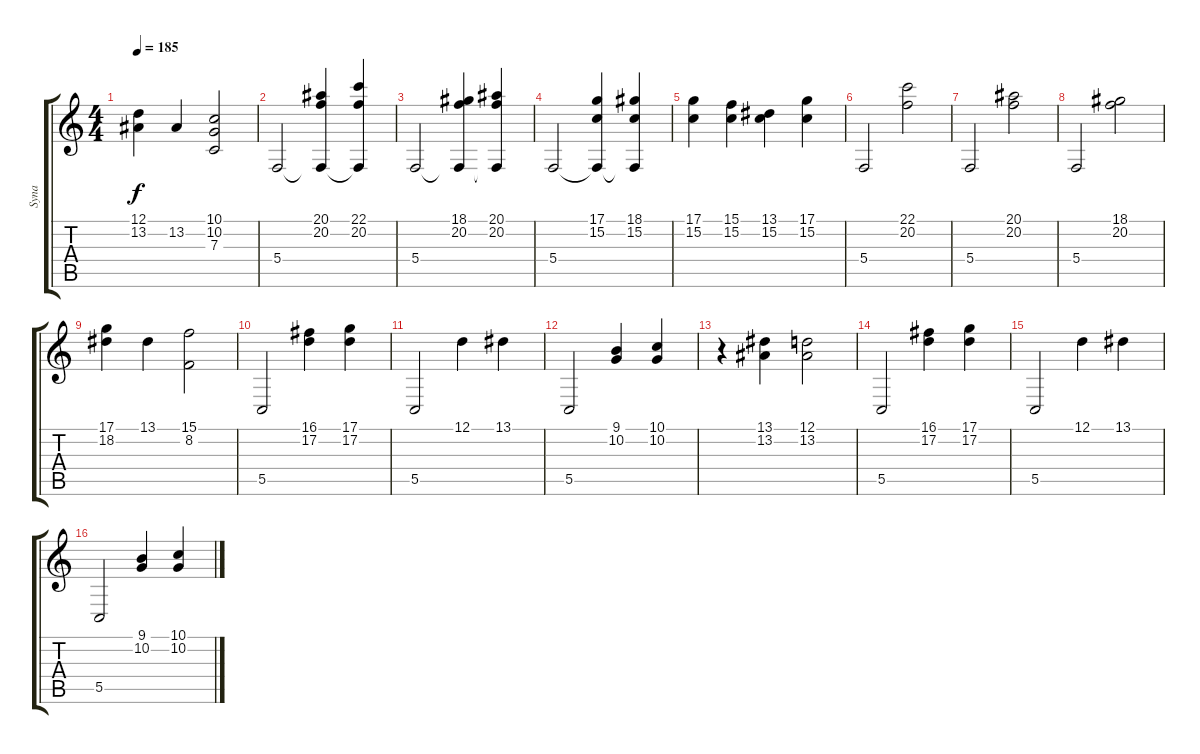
\track ("Syna" "Syna") {instrument stringensemble1}
\staff {score tabs}
\tuning (D4 A3 F3 C3 G2 C2) {hide}
\ts (4 4)
\tempo 185
\clef g2
\ks c
(12.1 13.2).4{dy f} 13.2.4 (10.1 10.2 7.3).2 |
5.4.2 (20.1 20.2 5.4{t}).4 (22.1 20.2 5.4{t}).4 |
5.4.2 (18.1 20.2 5.4{t}).4 (20.1 20.2 5.4{t}).4 |
5.4.2 (17.1 15.2 5.4{t}).4 (18.1 15.2 5.4{t}).4 |
(17.1 15.2).4 (15.1 15.2).4 (13.1 15.2).4 (17.1 15.2).4 |
5.4.2 (22.1 20.2).2 |
5.4.2 (20.1 20.2).2 |
5.4.2 (18.1 20.2).2 |
(17.1 18.2).4 13.1.4 (15.1 8.2).2 |
5.5.2 (16.1 17.2).4 (17.1 17.2).4 |
5.5.2 12.1.4 13.1.4 |
5.5.2 (9.1 10.2).4 (10.1 10.2).4 |
r.4 (13.1 13.2).4 (12.1 13.2).2 |
5.5.2 (16.1 17.2).4 (17.1 17.2).4 |
5.5.2 12.1.4 13.1.4 |
5.5.2 (9.1 10.2).4 (10.1 10.2).4
